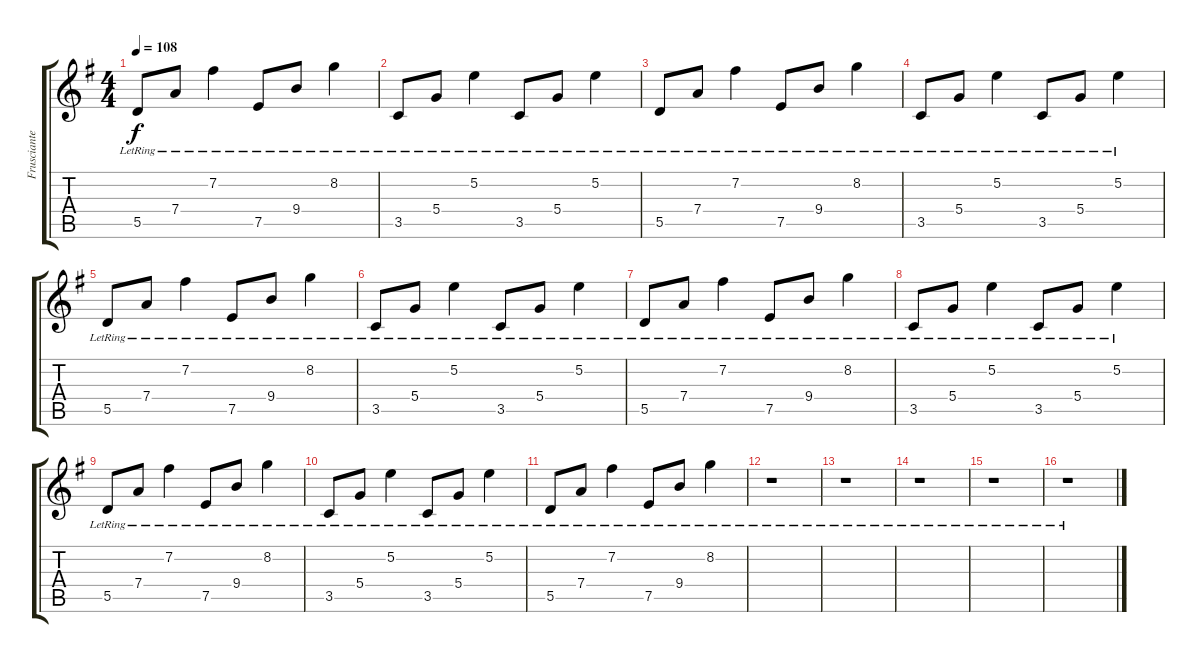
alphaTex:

\track ("Frusciante 4" "Frusciante") {instrument electricguitarclean}
\staff {score tabs}
\tuning (E4 B3 G3 D3 A2 E2) {hide}
\ts (4 4)
\tempo 108
\clef g2
\ks g
5.5{lr}.8{dy f} 7.4{lr}.8 7.2{lr}.4 7.5{lr}.8 9.4{lr}.8 8.2{lr}.4 |
3.5{lr}.8 5.4{lr}.8 5.2{lr}.4 3.5{lr}.8 5.4{lr}.8 5.2{lr}.4 |
5.5{lr}.8 7.4{lr}.8 7.2{lr}.4 7.5{lr}.8 9.4{lr}.8 8.2{lr}.4 |
3.5{lr}.8 5.4{lr}.8 5.2{lr}.4 3.5{lr}.8 5.4{lr}.8 5.2{lr}.4 |
5.5{lr}.8 7.4{lr}.8 7.2{lr}.4 7.5{lr}.8 9.4{lr}.8 8.2{lr}.4 |
3.5{lr}.8 5.4{lr}.8 5.2{lr}.4 3.5{lr}.8 5.4{lr}.8 5.2{lr}.4 |
5.5{lr}.8 7.4{lr}.8 7.2{lr}.4 7.5{lr}.8 9.4{lr}.8 8.2{lr}.4 |
3.5{lr}.8 5.4{lr}.8 5.2{lr}.4 3.5{lr}.8 5.4{lr}.8 5.2{lr}.4 |
5.5{lr}.8 7.4{lr}.8 7.2{lr}.4 7.5{lr}.8 9.4{lr}.8 8.2{lr}.4 |
3.5{lr}.8 5.4{lr}.8 5.2{lr}.4 3.5{lr}.8 5.4{lr}.8 5.2{lr}.4 |
5.5{lr}.8 7.4{lr}.8 7.2{lr}.4 7.5{lr}.8 9.4{lr}.8 8.2{lr}.4 |
r.1 |
r.1 |
r.1 |
r.1 |
r.1
